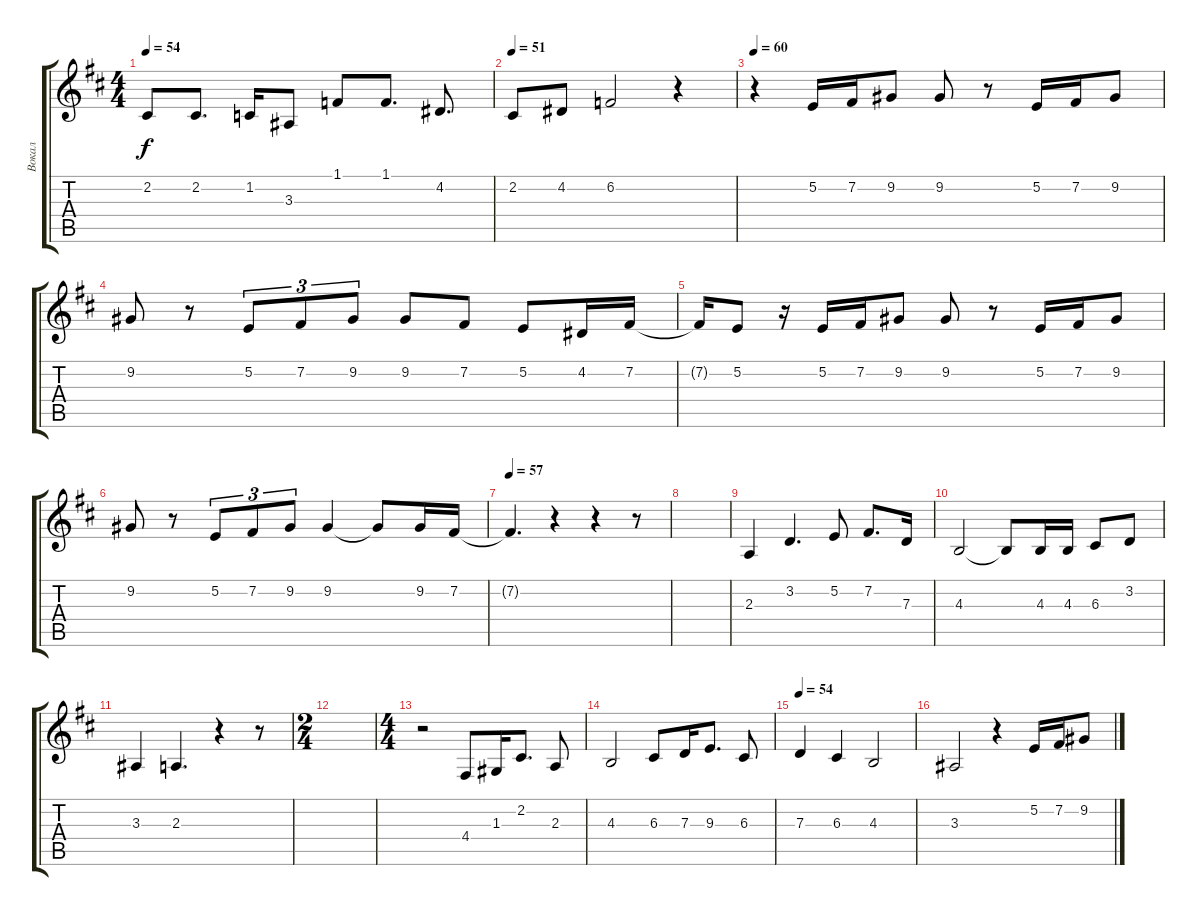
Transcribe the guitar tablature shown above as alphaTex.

\track ("Вокал" "Вокал") {instrument tenorsax}
\staff {score tabs}
\tuning (E4 B3 G3 D3 A2 E2) {hide}
\ts (4 4)
\tempo 54
\clef g2
\ks d
2.2.8{dy f} 2.2.8{d} 1.2.16 3.3.8 1.1.8 1.1.8{d} 4.2.8{d} |
\tempo 51
2.2.8 4.2.8 6.2.2 r.4 |
\tempo 63
\tempo 60
r.4 5.2.16 7.2.16 9.2.8 9.2.8 r.8 5.2.16 7.2.16 9.2.8 |
9.2.8 r.8 5.2.8{tu (3 2)} 7.2.8{tu (3 2)} 9.2.8{tu (3 2)} 9.2.8 7.2.8 5.2.8 4.2.16 7.2.16 |
7.2{t}.16 5.2.8 r.16 5.2.16 7.2.16 9.2.8 9.2.8 r.8 5.2.16 7.2.16 9.2.8 |
9.2.8 r.8 5.2.8{tu (3 2)} 7.2.8{tu (3 2)} 9.2.8{tu (3 2)} 9.2.4 9.2{t}.8 9.2.16 7.2.16 |
\tempo 57
7.2{t}.4{d} r.4 r.4 r.8 |
|
2.3.4 3.2.4{d} 5.2.8 7.2.8{d} 7.3.16 |
4.3.2 4.3{t}.8 4.3.16 4.3.16 6.3.8 3.2.8 |
3.3.4 2.3.4{d} r.4 r.8 |
\ts (2 4)
|
\ts (4 4)
r.2 4.4.8 1.3.16 2.2.8{d} 2.3.8 |
4.3.2 6.3.8 7.3.16 9.3.8{d} 6.3.8 |
\tempo 54
7.3.4 6.3.4 4.3.2 |
3.3.2 r.4 5.2.16 7.2.16 9.2.8
